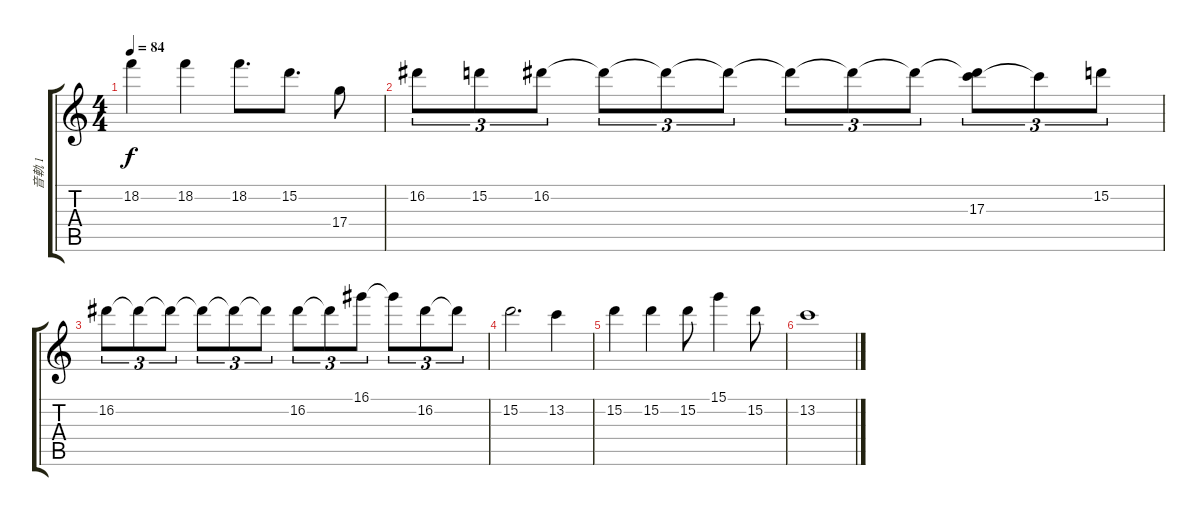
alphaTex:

\track ("音軌 1" "音軌 1") {instrument acousticguitarnylon}
\staff {score tabs}
\tuning (E4 B3 G3 D3 A2 E2) {hide}
\ts (4 4)
\tempo 84
\clef g2
\ks c
18.2.4{dy f} 18.2.4 18.2.8{d} 15.2.8{d} 17.4.8 |
16.2.8{tu (3 2)} 15.2.8{tu (3 2)} 16.2.8{tu (3 2)} 16.2{t}.8{tu (3 2)} 16.2{t}.8{tu (3 2)} 16.2{t}.8{tu (3 2)} 16.2{t}.8{tu (3 2)} 16.2{t}.8{tu (3 2)} 16.2{t}.8{tu (3 2)} (16.2{t} 17.3).8{tu (3 2)} 17.3{t}.8{tu (3 2)} 15.2.8{tu (3 2)} |
16.2.8{tu (3 2)} 16.2{t}.8{tu (3 2)} 16.2{t}.8{tu (3 2)} 16.2{t}.8{tu (3 2)} 16.2{t}.8{tu (3 2)} 16.2{t}.8{tu (3 2)} 16.2.8{tu (3 2)} 16.2{t}.8{tu (3 2)} 16.1.8{tu (3 2)} 16.1{t}.8{tu (3 2)} 16.2.8{tu (3 2)} 16.2{t}.8{tu (3 2)} |
15.2.2{d} 13.2.4 |
15.2.4 15.2.4 15.2.8 15.1.4 15.2.8 |
13.2.1
